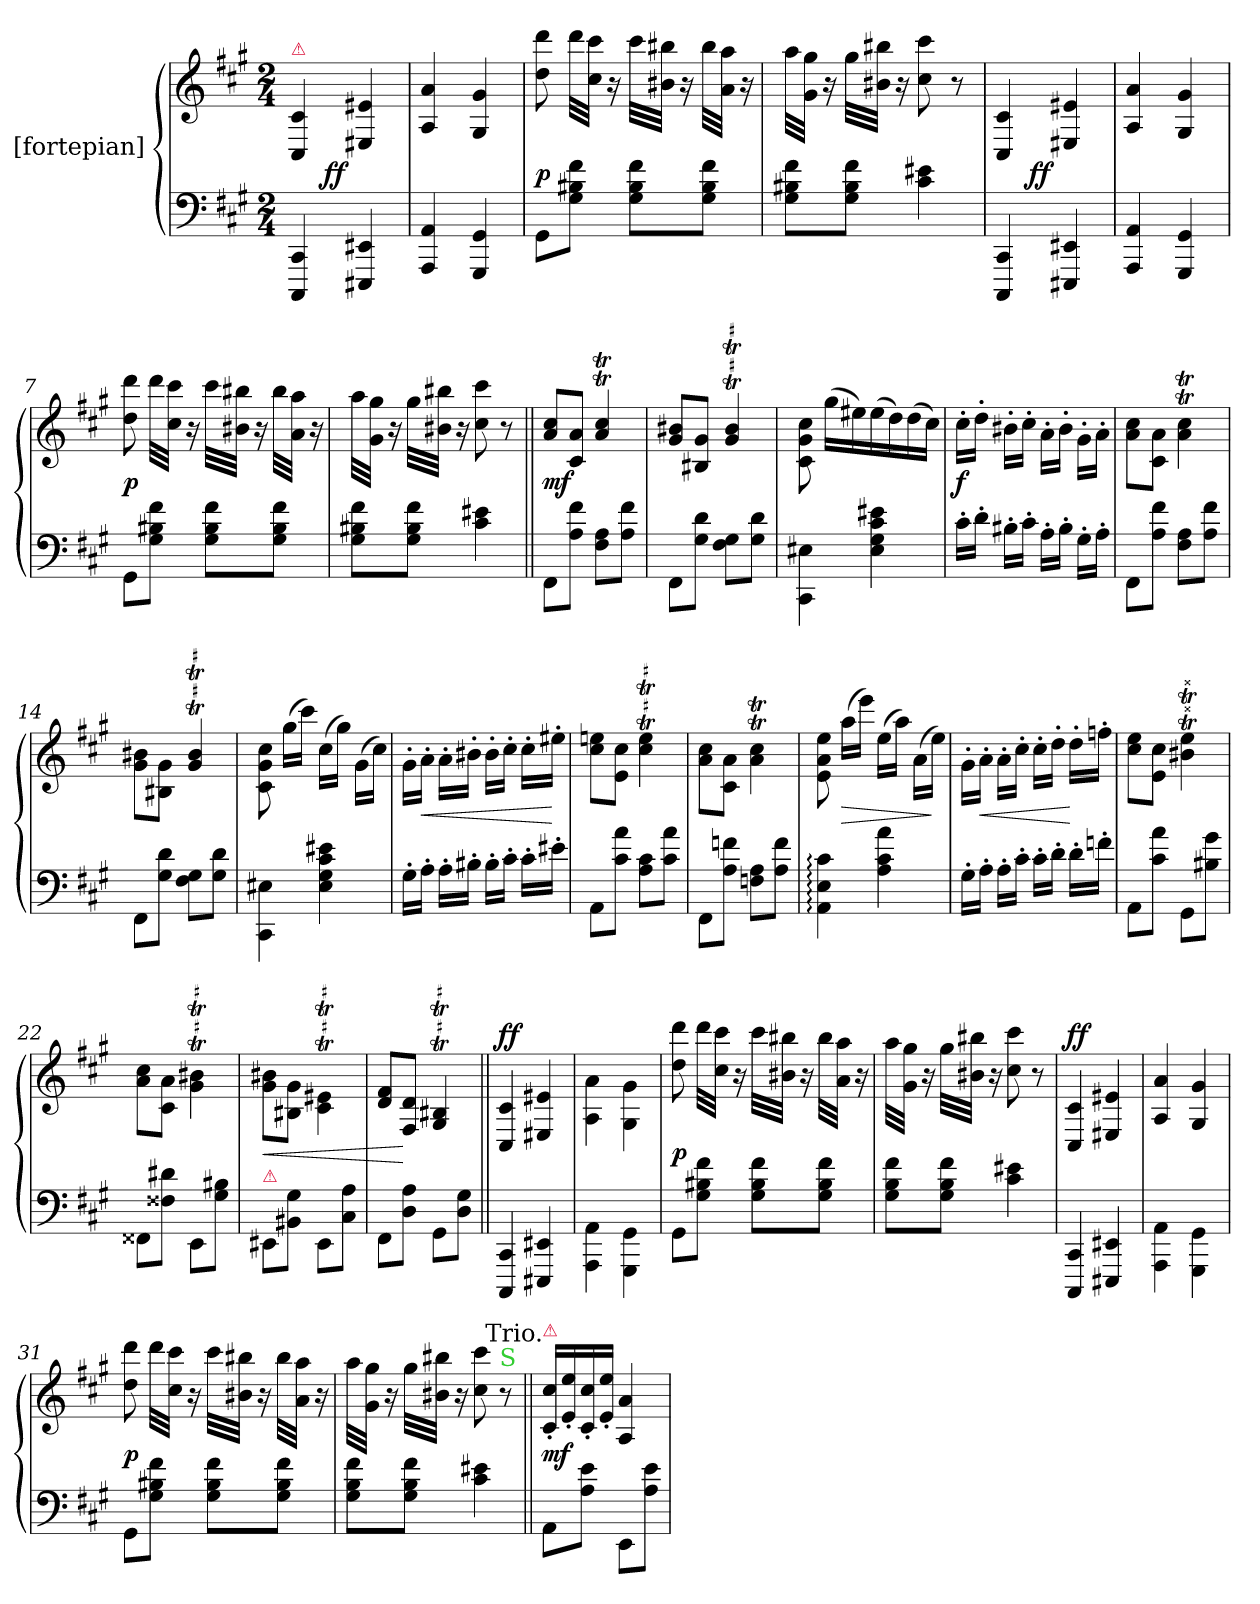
**kern	**kern	**dynam
*part2	*part1	*part1
*staff2	*staff1	*staff1
*I"[fortepian]	*I"[fortepian]	*
*clefF4	*clefG2	*
*k[f#c#g#]	*k[f#c#g#]	*
*M2/4	*M2/4	*
=1	=1	=1
*	*^	*
!	!LO:TX:a:color=crimson:t=⚠	!	!
4CCC#/ 4CC#/	4C#/ 4c#/	8ryy	.
.	.	4.ryy	ff
4EEE#X/ 4EE#X/	4E#X/ 4e#X/	.	.
*	*v	*v	*
=2	=2	=2
4AAA/ 4AA/	4A/ 4a/	.
4GGG#/ 4GG#/	4G#/ 4g#/	.
=3	=3	=3
8GG#\L	8dd\ 8ddd\	p
8G#\ 8B#X\ 8f#\J	32ddd\LLL	.
.	32cc#\ 32ccc#\JJJ	.
.	16r	.
8G#\ 8B#\ 8f#\L	32ccc#\LLL	.
.	32b#X\ 32bb#X\JJJ	.
.	16r	.
8G#\ 8B#\ 8f#\J	32bb#\LLL	.
.	32a\ 32aa\JJJ	.
.	16r	.
=4	=4	=4
8G#\ 8B#X\ 8f#\L	32aa\LLL	.
.	32g#\ 32gg#\JJJ	.
.	16r	.
8G#\ 8B#\ 8f#\J	32gg#\LLL	.
.	32b#X\ 32bb#X\JJJ	.
.	16r	.
4c#\ 4e#X\	8cc#\ 8ccc#\	.
.	8r	.
=5	=5	=5
*	*^	*
4CCC#/ 4CC#/	4C#/ 4c#/	8ryy	.
.	.	4.ryy	ff
4EEE#X/ 4EE#X/	4E#X/ 4e#X/	.	.
*	*v	*v	*
=6	=6	=6
4AAA/ 4AA/	4A/ 4a/	.
4GGG#/ 4GG#/	4G#/ 4g#/	.
=7	=7	=7
8GG#\L	8dd\ 8ddd\	p
8G#\ 8B#X\ 8f#\J	32ddd\LLL	.
.	32cc#\ 32ccc#\JJJ	.
.	16r	.
8G#\ 8B#\ 8f#\L	32ccc#\LLL	.
.	32b#X\ 32bb#X\JJJ	.
.	16r	.
8G#\ 8B#\ 8f#\J	32bb#\LLL	.
.	32a\ 32aa\JJJ	.
.	16r	.
=8	=8	=8
8G#\ 8B#X\ 8f#\L	32aa\LLL	.
.	32g#\ 32gg#\JJJ	.
.	16r	.
8G#\ 8B#\ 8f#\J	32gg#\LLL	.
.	32b#X\ 32bb#X\JJJ	.
.	16r	.
4c#\ 4e#X\	8cc#\ 8ccc#\	.
.	8r	.
=9||	=9||	=9||
8FF#\L	8a/ 8cc#/L	mf
8A\ 8f#\J	8c#/ 8a/J	.
8F#\ 8A\L	4aT/ 4cc#T/	.
8A\ 8f#\J	.	.
=10	=10	=10
8FF#\L	8g#/ 8b#X/L	.
8G#\ 8d\J	8B#X/ 8g#/J	.
8F#\ 8G#\L	4g#T/ 4b#T/	.
8G#\ 8d\J	.	.
=11	=11	=11
4CC#\ 4E#X\	8c#\ 8g#\ 8cc#\	.
.	(16gg#\LL	.
.	16ee#X\)	.
4E#\ 4G#\ 4c#\ 4e#X\	(16ee#\	.
.	16dd\)	.
.	(16dd\	.
.	16cc#\JJ)	.
=12	=12	=12
16c#'\LL	16cc#'\LL	f
16d'\JJ	16dd'\JJ	.
16B#X'\LL	16b#X'\LL	.
16c#'\JJ	16cc#'\JJ	.
16A'\LL	16a'\LL	.
16B#'\JJ	16b#'\JJ	.
16G#'\LL	16g#'\LL	.
16A'\JJ	16a'\JJ	.
=13	=13	=13
8FF#\L	8a\ 8cc#\L	.
8A\ 8f#\J	8c#\ 8a\J	.
8F#\ 8A\L	4aT\ 4cc#T\	.
8A\ 8f#\J	.	.
=14	=14	=14
8FF#\L	8g#\ 8b#X\L	.
8G#\ 8d\J	8B#X\ 8g#\J	.
8F#\ 8G#\L	4g#T/ 4b#T/	.
8G#\ 8d\J	.	.
=15	=15	=15
4CC#\ 4E#X\	8c#\ 8g#\ 8cc#\	.
.	(16gg#\LL	.
.	16ccc#\JJ)	.
4E#\ 4G#\ 4c#\ 4e#X\	(16cc#\LL	.
.	16gg#\JJ)	.
.	(16g#\LL	.
.	16cc#\JJ)	.
=16	=16	=16
16G#'\LL	16g#'\LL	.
!	!	!LO:HP:b
16A'\JJ	16a'\JJ	<
16A'\LL	16a'\LL	.
16B#X'\JJ	16b#X'\JJ	.
16B#'\LL	16b#'\LL	.
16c#'\JJ	16cc#'\JJ	.
16c#'\LL	16cc#'\LL	.
16e#X'\JJ	16ee#X'\JJ	[
=17	=17	=17
8AA\L	8cc#\ 8een\L	.
8c#\ 8a\J	8e\ 8cc#\J	.
8A\ 8c#\L	4cc#T\ 4eeT\	.
8c#\ 8a\J	.	.
=18	=18	=18
8FF#\L	8a\ 8cc#\L	.
8A\ 8fn\J	8c#\ 8a\J	.
8Fn\ 8A\L	4aT\ 4cc#T\	.
8A\ 8f\J	.	.
=19	=19	=19
4AA:\ 4E:\ 4c#:\	8e\ 8a\ 8ee\	.
!	!	!LO:HP:b
.	(16aa\LL	>
.	16eee\JJ)	.
4A\ 4c#\ 4a\	(16ee\LL	.
.	16aa\JJ)	.
.	(16a\LL	.
.	16ee\JJ)	]
=20	=20	=20
16G#'\LL	16g#'\LL	.
!	!	!LO:HP:b
16A'\JJ	16a'\JJ	<
16A'\LL	16a'\LL	.
16c#'\JJ	16cc#'\JJ	.
16c#'\LL	16cc#'\LL	.
16d'\JJ	16dd'\JJ	.
16d'\LL	16dd'\LL	[
16fn'\JJ	16ffn'\JJ	.
=21	=21	=21
8AA\L	8cc#\ 8ee\L	.
8c#\ 8a\J	8e\ 8cc#\J	.
8GG#\L	4b#XT\ 4eeT\	.
8B#X\ 8g#\J	.	.
=22	=22	=22
8FF##X\L	8a\ 8cc#\L	.
8F##X\ 8d#X\J	8c#\ 8a\J	.
8EE\L	4g#T\ 4b#XT\	.
8G#\ 8B#X\J	.	.
=23	=23	=23
!	!LO:TX:b:color=crimson:t=⚠	!
!	!	!LO:HP:b
8EE#X\L	8g#\ 8b#X\L	<
8BB#X\ 8G#\J	8B#X\ 8g#\J	.
8EE#\L	4c#T\ 4e#XT\	.
8C#\ 8A\J	.	.
=24	=24	=24
8FF#\L	8d/ 8f#/L	.
8D\ 8A\J	8F#/ 8d/J	[
8GG#\L	4G#T/ 4B#XT/	.
8D\ 8G#\J	.	.
=25||	=25||	=25||
!	!	!LO:DY:a
4CCC#/ 4CC#/	4C#/ 4c#/	ff
4EEE#X/ 4EE#X/	4E#X/ 4e#X/	.
=26	=26	=26
4AAA\ 4AA\	4A\ 4a\	.
4GGG#\ 4GG#\	4G#\ 4g#\	.
=27	=27	=27
8GG#\L	8dd\ 8ddd\	p
8G#\ 8B#X\ 8f#\J	32ddd\LLL	.
.	32cc#\ 32ccc#\JJJ	.
.	16r	.
8G#\ 8B#\ 8f#\L	32ccc#\LLL	.
.	32b#X\ 32bb#X\JJJ	.
.	16r	.
8G#\ 8B#\ 8f#\J	32bb#\LLL	.
.	32a\ 32aa\JJJ	.
.	16r	.
=28	=28	=28
8G#\ 8B\ 8f#\L	32aa\LLL	.
.	32g#\ 32gg#\JJJ	.
.	16r	.
8G#\ 8B\ 8f#\J	32gg#\LLL	.
.	32b#X\ 32bb#X\JJJ	.
.	16r	.
4c#\ 4e#X\	8cc#\ 8ccc#\	.
.	8r	.
=29	=29	=29
!	!	!LO:DY:a
4CCC#/ 4CC#/	4C#/ 4c#/	ff
4EEE#X/ 4EE#X/	4E#X/ 4e#X/	.
=30	=30	=30
4AAA\ 4AA\	4A/ 4a/	.
4GGG#\ 4GG#\	4G#/ 4g#/	.
=31	=31	=31
8GG#\L	8dd\ 8ddd\	p
8G#\ 8B#X\ 8f#\J	32ddd\LLL	.
.	32cc#\ 32ccc#\JJJ	.
.	16r	.
8G#\ 8B#\ 8f#\L	32ccc#\LLL	.
.	32b#X\ 32bb#X\JJJ	.
.	16r	.
8G#\ 8B#\ 8f#\J	32bb#\LLL	.
.	32a\ 32aa\JJJ	.
.	16r	.
=32	=32	=32
8G#\ 8B\ 8f#\L	32aa\LLL	.
.	32g#\ 32gg#\JJJ	.
.	16r	.
8G#\ 8B\ 8f#\J	32gg#\LLL	.
.	32b#X\ 32bb#X\JJJ	.
.	16r	.
4c#\ 4e#X\	8cc#\ 8ccc#\	.
!	!LO:TX:a:color=limegreen:t=S	!
.	8r	.
=33||	=33||	=33||
!	!LO:TX:a:color=crimson:t=⚠	!
!	!LO:TX:a:rj:t=Trio.	!
8AA\L	16c#'/ 16cc#'/LL	mf
.	16e'/ 16ee'/	.
8A\ 8e\J	16c#'/ 16cc#'/	.
.	16e'/ 16ee'/JJ	.
8EE\L	4A/ 4a/	.
8A\ 8e\J	.	.
=	=	=
*-	*-	*-
